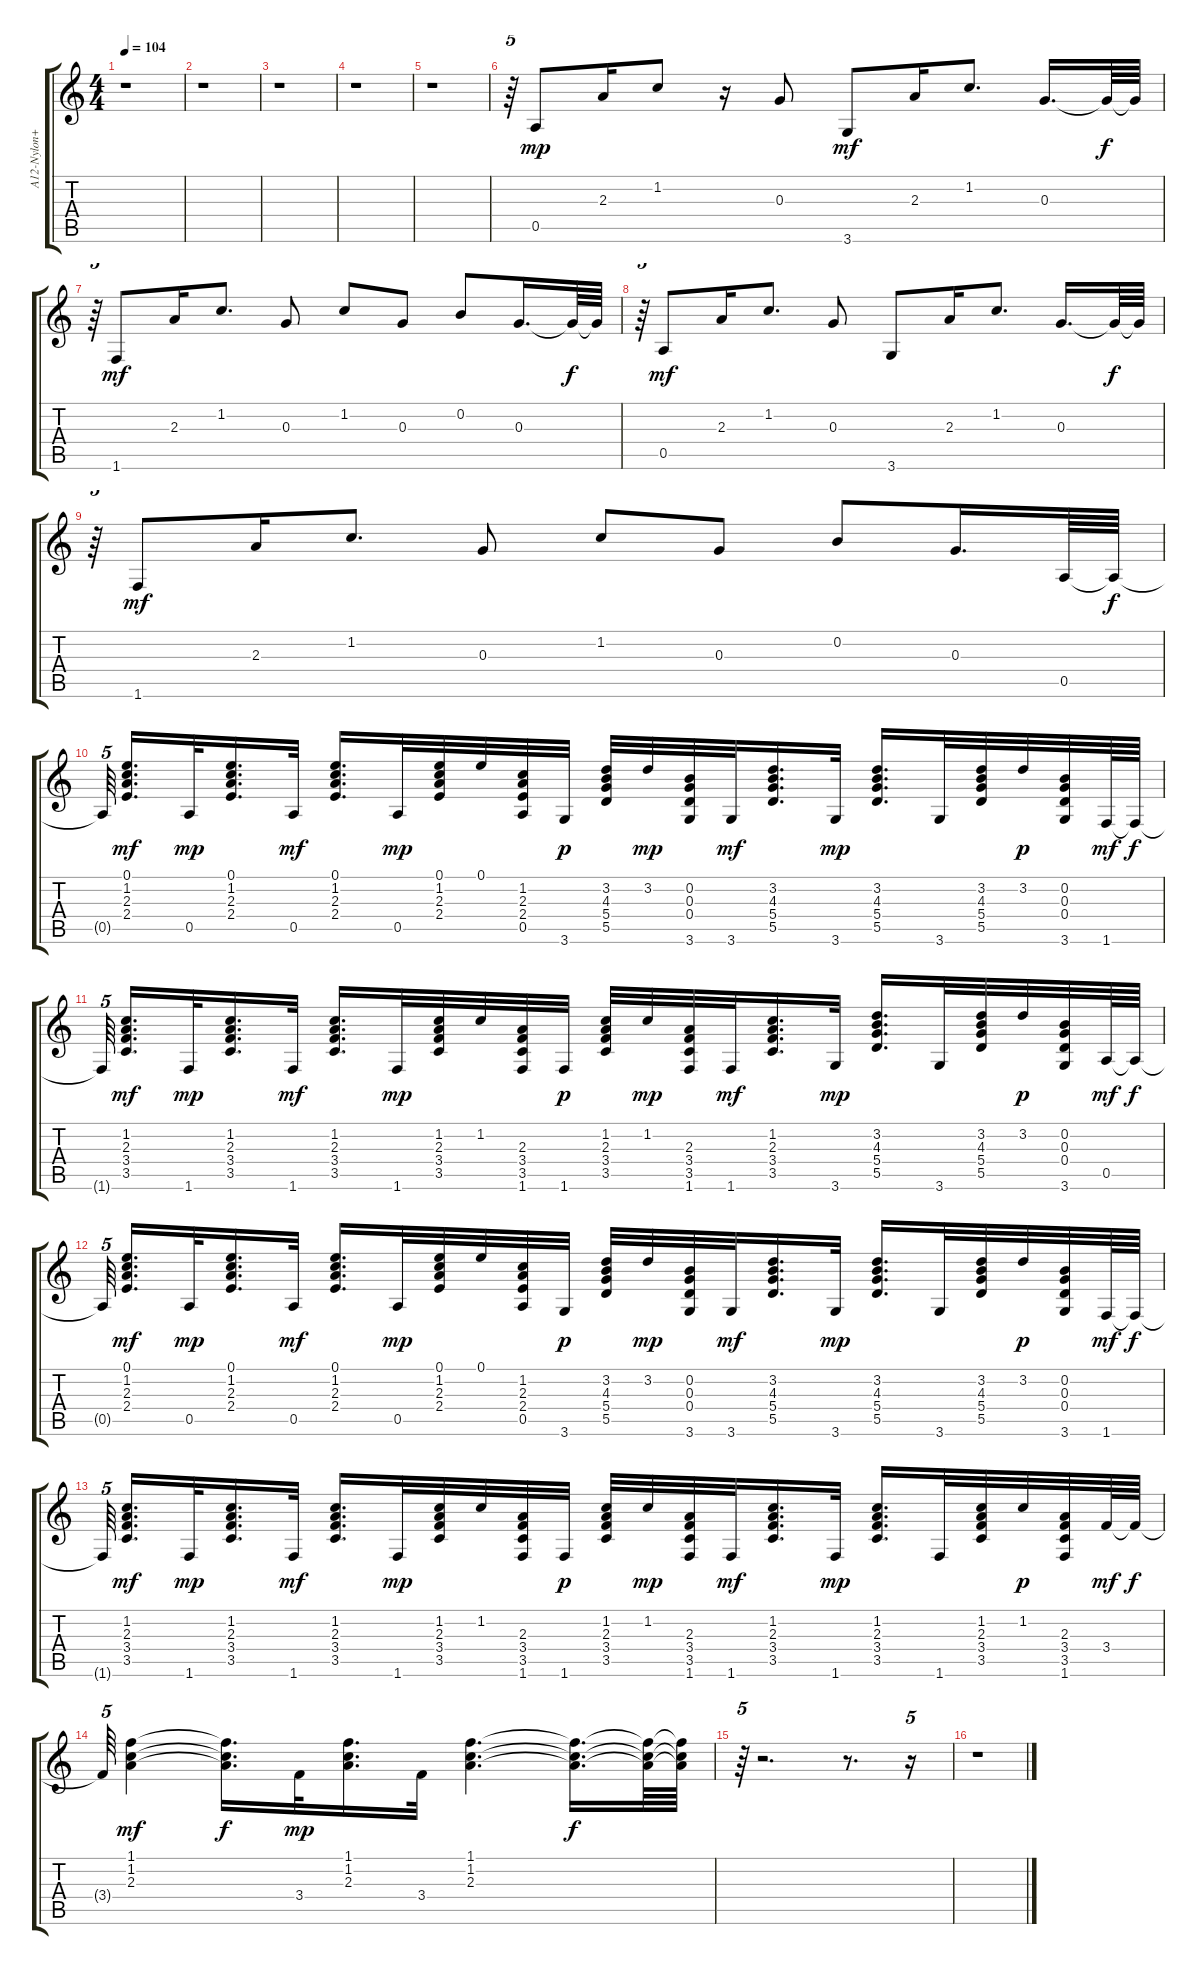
\track ("A12-Nylon+Steel " "A12-Nylon+") {instrument acousticguitarsteel}
\staff {score tabs}
\tuning (E4 B3 G3 D3 A2 E2) {hide}
\ts (4 4)
\tempo 104
\clef g2
\ks c
r.1{dy f} |
r.1 |
r.1 |
r.1 |
r.1 |
r.64{tu (5 4)} 0.5.8{dy mp} 2.3.16 1.2.8 r.16 0.3.8 3.6.8{dy mf} 2.3.16 1.2.8{d} 0.3.16{d} 0.3{t}.64{dy f} 0.3{t}.64 |
r.64{tu (5 4)} 1.6.8{dy mf} 2.3.16 1.2.8{d} 0.3.8 1.2.8 0.3.8 0.2.8 0.3.16{d} 0.3{t}.64{dy f} 0.3{t}.64 |
r.64{tu (5 4)} 0.5.8{dy mf} 2.3.16 1.2.8{d} 0.3.8 3.6.8 2.3.16 1.2.8{d} 0.3.16{d} 0.3{t}.64{dy f} 0.3{t}.64 |
r.64{tu (5 4)} 1.6.8{dy mf} 2.3.16 1.2.8{d} 0.3.8 1.2.8 0.3.8 0.2.8 0.3.16{d} 0.5.64 0.5{t}.64{dy f} |
0.5{t}.64{tu (5 4)} (0.1 1.2 2.3 2.4).16{d dy mf} 0.5.32{dy mp} (0.1 1.2 2.3 2.4).16{d} 0.5.32{dy mf} (0.1 1.2 2.3 2.4).16{d} 0.5.32{dy mp} (0.1 1.2 2.3 2.4).32 0.1.32 (1.2 2.3 2.4 0.5).32 3.6.32{dy p} (3.2 4.3 5.4 5.5).32 3.2.32{dy mp} (0.2 0.3 0.4 3.6).32 3.6.32{dy mf} (3.2 4.3 5.4 5.5).16{d} 3.6.32{dy mp} (3.2 4.3 5.4 5.5).16{d} 3.6.32 (3.2 4.3 5.4 5.5).32 3.2.32{dy p} (0.2 0.3 0.4 3.6).32 1.6.64{dy mf} 1.6{t}.64{dy f} |
1.6{t}.64{tu (5 4)} (1.2 2.3 3.4 3.5).16{d dy mf} 1.6.32{dy mp} (1.2 2.3 3.4 3.5).16{d} 1.6.32{dy mf} (1.2 2.3 3.4 3.5).16{d} 1.6.32{dy mp} (1.2 2.3 3.4 3.5).32 1.2.32 (2.3 3.4 3.5 1.6).32 1.6.32{dy p} (1.2 2.3 3.4 3.5).32 1.2.32{dy mp} (2.3 3.4 3.5 1.6).32 1.6.32{dy mf} (1.2 2.3 3.4 3.5).16{d} 3.6.32{dy mp} (3.2 4.3 5.4 5.5).16{d} 3.6.32 (3.2 4.3 5.4 5.5).32 3.2.32{dy p} (0.2 0.3 0.4 3.6).32 0.5.64{dy mf} 0.5{t}.64{dy f} |
0.5{t}.64{tu (5 4)} (0.1 1.2 2.3 2.4).16{d dy mf} 0.5.32{dy mp} (0.1 1.2 2.3 2.4).16{d} 0.5.32{dy mf} (0.1 1.2 2.3 2.4).16{d} 0.5.32{dy mp} (0.1 1.2 2.3 2.4).32 0.1.32 (1.2 2.3 2.4 0.5).32 3.6.32{dy p} (3.2 4.3 5.4 5.5).32 3.2.32{dy mp} (0.2 0.3 0.4 3.6).32 3.6.32{dy mf} (3.2 4.3 5.4 5.5).16{d} 3.6.32{dy mp} (3.2 4.3 5.4 5.5).16{d} 3.6.32 (3.2 4.3 5.4 5.5).32 3.2.32{dy p} (0.2 0.3 0.4 3.6).32 1.6.64{dy mf} 1.6{t}.64{dy f} |
1.6{t}.64{tu (5 4)} (1.2 2.3 3.4 3.5).16{d dy mf} 1.6.32{dy mp} (1.2 2.3 3.4 3.5).16{d} 1.6.32{dy mf} (1.2 2.3 3.4 3.5).16{d} 1.6.32{dy mp} (1.2 2.3 3.4 3.5).32 1.2.32 (2.3 3.4 3.5 1.6).32 1.6.32{dy p} (1.2 2.3 3.4 3.5).32 1.2.32{dy mp} (2.3 3.4 3.5 1.6).32 1.6.32{dy mf} (1.2 2.3 3.4 3.5).16{d} 1.6.32{dy mp} (1.2 2.3 3.4 3.5).16{d} 1.6.32 (1.2 2.3 3.4 3.5).32 1.2.32{dy p} (2.3 3.4 3.5 1.6).32 3.4.64{dy mf} 3.4{t}.64{dy f} |
3.4{t}.64{tu (5 4)} (1.1 1.2 2.3).4{dy mf} (1.1{t} 1.2{t} 2.3{t}).16{d dy f} 3.4.32{dy mp} (1.1 1.2 2.3).16{d} 3.4.32 (1.1 1.2 2.3).4{d} (1.1{t} 1.2{t} 2.3{t}).16{d dy f} (1.1{t} 1.2{t} 2.3{t}).64 (1.1{t} 1.2{t} 2.3{t}).64 |
r.64{tu (5 4)} r.2{d} r.8{d} r.16{tu (5 4)} |
r.1
